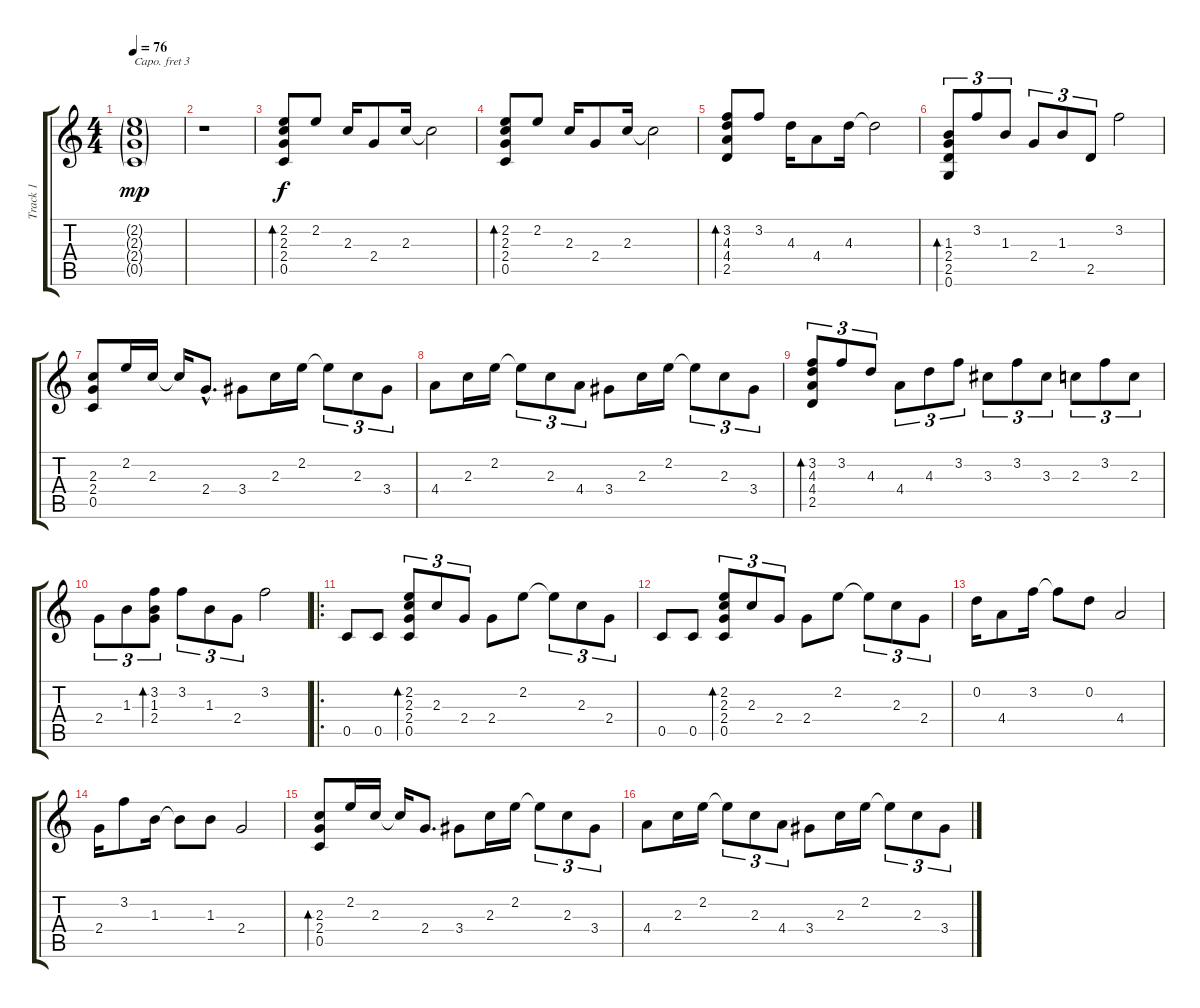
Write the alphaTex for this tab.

\track ("Track 1" "Track 1") {instrument acousticguitarnylon}
\staff {score tabs}
\capo 3
\tuning (E4 B3 G3 D3 A2 E2) {hide}
\ts (4 4)
\tempo 76
\clef g2
\ks c
(2.2{g} 2.3{g} 2.4{g} 0.5{g}).1{dy mp instrument acousticguitarnylon} |
r.1 |
(2.2 2.3 2.4 0.5).8{bd 240 dy f} 2.2.8 2.3.16 2.4.8 2.3.16 2.3{t}.2 |
(2.2 2.3 2.4 0.5).8{bd 240} 2.2.8 2.3.16 2.4.8 2.3.16 2.3{t}.2 |
(3.2 4.3 4.4 2.5).8{bd 240} 3.2.8 4.3.16 4.4.8 4.3.16 4.3{t}.2 |
(1.3 2.4 2.5 0.6).8{tu (3 2) bd 120} 3.2.8{tu (3 2)} 1.3.8{tu (3 2)} 2.4.8{tu (3 2)} 1.3.8{tu (3 2)} 2.5.8{tu (3 2)} 3.2.2 |
(2.3 2.4 0.5).8 2.2.16 2.3.16 2.3{t}.16 2.4{hac}.8{d} 3.4.8 2.3.16 2.2.16 2.2{t}.8{tu (3 2)} 2.3.8{tu (3 2)} 3.4.8{tu (3 2)} |
4.4.8 2.3.16 2.2.16 2.2{t}.8{tu (3 2)} 2.3.8{tu (3 2)} 4.4.8{tu (3 2)} 3.4.8 2.3.16 2.2.16 2.2{t}.8{tu (3 2)} 2.3.8{tu (3 2)} 3.4.8{tu (3 2)} |
(3.2 4.3 4.4 2.5).8{tu (3 2) bd 240} 3.2.8{tu (3 2)} 4.3.8{tu (3 2)} 4.4.8{tu (3 2)} 4.3.8{tu (3 2)} 3.2.8{tu (3 2)} 3.3.8{tu (3 2)} 3.2.8{tu (3 2)} 3.3.8{tu (3 2)} 2.3.8{tu (3 2)} 3.2.8{tu (3 2)} 2.3.8{tu (3 2)} |
2.4.8{tu (3 2)} 1.3.8{tu (3 2)} (3.2 1.3 2.4).8{tu (3 2) bd 240} 3.2.8{tu (3 2)} 1.3.8{tu (3 2)} 2.4.8{tu (3 2)} 3.2.2 |
\ro
0.5.8 0.5.8 (2.2 2.3 2.4 0.5).8{tu (3 2) bd 240} 2.3.8{tu (3 2)} 2.4.8{tu (3 2)} 2.4.8 2.2.8 2.2{t}.8{tu (3 2)} 2.3.8{tu (3 2)} 2.4.8{tu (3 2)} |
0.5.8 0.5.8 (2.2 2.3 2.4 0.5).8{tu (3 2) bd 240} 2.3.8{tu (3 2)} 2.4.8{tu (3 2)} 2.4.8 2.2.8 2.2{t}.8{tu (3 2)} 2.3.8{tu (3 2)} 2.4.8{tu (3 2)} |
0.2.16 4.4.8 3.2.16 3.2{t}.8 0.2.8 4.4.2 |
2.4.16 3.2.8 1.3.16 1.3{t}.8 1.3.8 2.4.2 |
(2.3 2.4 0.5).8{bd 240} 2.2.16 2.3.16 2.3{t}.16 2.4.8{d} 3.4.8 2.3.16 2.2.16 2.2{t}.8{tu (3 2)} 2.3.8{tu (3 2)} 3.4.8{tu (3 2)} |
4.4.8 2.3.16 2.2.16 2.2{t}.8{tu (3 2)} 2.3.8{tu (3 2)} 4.4.8{tu (3 2)} 3.4.8 2.3.16 2.2.16 2.2{t}.8{tu (3 2)} 2.3.8{tu (3 2)} 3.4.8{tu (3 2)}
